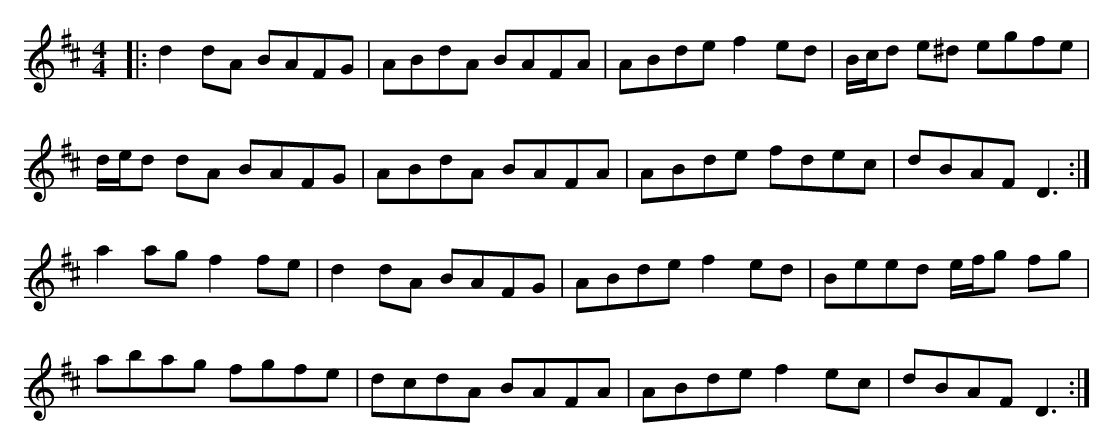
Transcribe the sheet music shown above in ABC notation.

X:1
M:4/4
K:D
|:d2 dA BAFG|ABdA BAFA|ABde f2 ed|B/c/d e^d egfe|
d/e/d dA BAFG|ABdA BAFA|ABde fdec|dBAF D3:|
a2 ag f2 fe|d2 dA BAFG|ABde f2 ed|Beed e/f/g fg|
abag fgfe|dcdA BAFA|ABde f2 ec|dBAF D3:|
